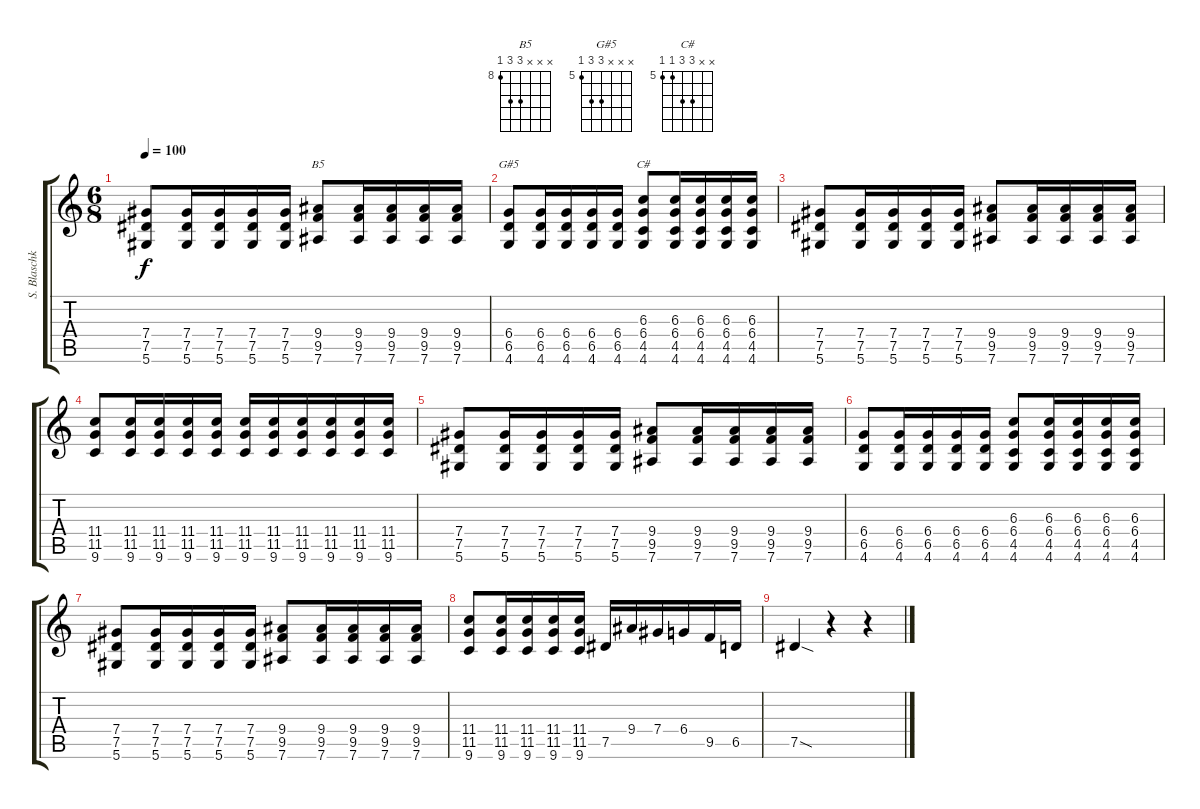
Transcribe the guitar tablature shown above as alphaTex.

\track ("S. Blaschke" "S. Blaschk") {instrument distortionguitar}
\staff {score tabs}
\tuning (Eb4 Bb3 Gb3 Db3 Ab2 Eb2) {hide}
\chord ("B5" x x x 10 10 8) {firstfret 8}
\chord ("G#5" x x x 7 7 5) {firstfret 5}
\chord ("C#" x x 7 7 5 5) {firstfret 5}
\ts (6 8)
\tempo 100
\clef g2
\ks c
(7.4 7.5 5.6).8{dy f} (7.4 7.5 5.6).16 (7.4 7.5 5.6).16 (7.4 7.5 5.6).16 (7.4 7.5 5.6).16 (9.4 9.5 7.6).8{ch "B5"} (9.4 9.5 7.6).16 (9.4 9.5 7.6).16 (9.4 9.5 7.6).16 (9.4 9.5 7.6).16 |
(6.4 6.5 4.6).8{ch "G#5"} (6.4 6.5 4.6).16 (6.4 6.5 4.6).16 (6.4 6.5 4.6).16 (6.4 6.5 4.6).16 (6.3 6.4 4.5 4.6).8{ch "C#"} (6.3 6.4 4.5 4.6).16 (6.3 6.4 4.5 4.6).16 (6.3 6.4 4.5 4.6).16 (6.3 6.4 4.5 4.6).16 |
(7.4 7.5 5.6).8 (7.4 7.5 5.6).16 (7.4 7.5 5.6).16 (7.4 7.5 5.6).16 (7.4 7.5 5.6).16 (9.4 9.5 7.6).8 (9.4 9.5 7.6).16 (9.4 9.5 7.6).16 (9.4 9.5 7.6).16 (9.4 9.5 7.6).16 |
(11.4 11.5 9.6).8 (11.4 11.5 9.6).16 (11.4 11.5 9.6).16 (11.4 11.5 9.6).16 (11.4 11.5 9.6).16 (11.4 11.5 9.6).16 (11.4 11.5 9.6).16 (11.4 11.5 9.6).16 (11.4 11.5 9.6).16 (11.4 11.5 9.6).16 (11.4 11.5 9.6).16 |
(7.4 7.5 5.6).8 (7.4 7.5 5.6).16 (7.4 7.5 5.6).16 (7.4 7.5 5.6).16 (7.4 7.5 5.6).16 (9.4 9.5 7.6).8 (9.4 9.5 7.6).16 (9.4 9.5 7.6).16 (9.4 9.5 7.6).16 (9.4 9.5 7.6).16 |
(6.4 6.5 4.6).8 (6.4 6.5 4.6).16 (6.4 6.5 4.6).16 (6.4 6.5 4.6).16 (6.4 6.5 4.6).16 (6.3 6.4 4.5 4.6).8 (6.3 6.4 4.5 4.6).16 (6.3 6.4 4.5 4.6).16 (6.3 6.4 4.5 4.6).16 (6.3 6.4 4.5 4.6).16 |
(7.4 7.5 5.6).8 (7.4 7.5 5.6).16 (7.4 7.5 5.6).16 (7.4 7.5 5.6).16 (7.4 7.5 5.6).16 (9.4 9.5 7.6).8 (9.4 9.5 7.6).16 (9.4 9.5 7.6).16 (9.4 9.5 7.6).16 (9.4 9.5 7.6).16 |
(11.4 11.5 9.6).8 (11.4 11.5 9.6).16 (11.4 11.5 9.6).16 (11.4 11.5 9.6).16 (11.4 11.5 9.6).16 7.5.16 9.4.16 7.4.16 6.4.16 9.5.16 6.5.16 |
7.5{sod}.4 r.4 r.4
